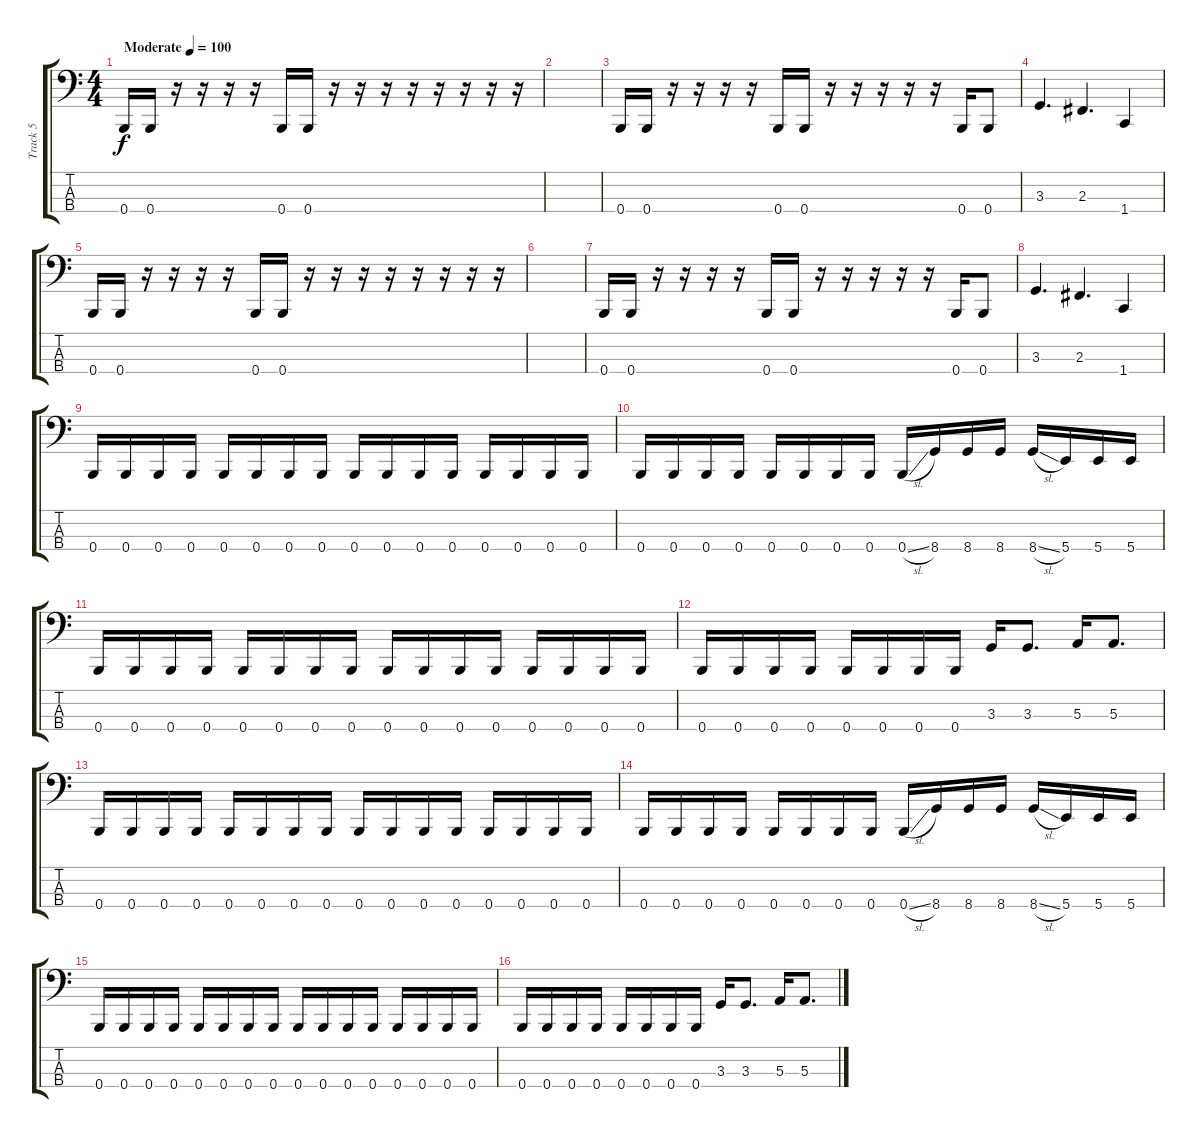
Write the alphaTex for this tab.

\track ("Track 5" "Track 5") {instrument electricbassfinger}
\staff {score tabs}
\tuning (D2 A1 E1 B0) {hide}
\ts (4 4)
\tempo (100 "Moderate")
\clef f4
\ks c
0.4.16{dy f instrument electricbassfinger} 0.4.16 r.16 r.16 r.16 r.16 0.4.16 0.4.16 r.16 r.16 r.16 r.16 r.16 r.16 r.16 r.16 |
|
0.4.16 0.4.16 r.16 r.16 r.16 r.16 0.4.16 0.4.16 r.16 r.16 r.16 r.16 r.16 0.4.16 0.4.8 |
3.3.4{d} 2.3.4{d} 1.4.4 |
0.4.16 0.4.16 r.16 r.16 r.16 r.16 0.4.16 0.4.16 r.16 r.16 r.16 r.16 r.16 r.16 r.16 r.16 |
|
0.4.16 0.4.16 r.16 r.16 r.16 r.16 0.4.16 0.4.16 r.16 r.16 r.16 r.16 r.16 0.4.16 0.4.8 |
3.3.4{d} 2.3.4{d} 1.4.4 |
0.4.16 0.4.16 0.4.16 0.4.16 0.4.16 0.4.16 0.4.16 0.4.16 0.4.16 0.4.16 0.4.16 0.4.16 0.4.16 0.4.16 0.4.16 0.4.16 |
0.4.16 0.4.16 0.4.16 0.4.16 0.4.16 0.4.16 0.4.16 0.4.16 0.4{sl}.16 8.4.16 8.4.16 8.4.16 8.4{sl}.16 5.4.16 5.4.16 5.4.16 |
0.4.16 0.4.16 0.4.16 0.4.16 0.4.16 0.4.16 0.4.16 0.4.16 0.4.16 0.4.16 0.4.16 0.4.16 0.4.16 0.4.16 0.4.16 0.4.16 |
0.4.16 0.4.16 0.4.16 0.4.16 0.4.16 0.4.16 0.4.16 0.4.16 3.3.16 3.3.8{d} 5.3.16 5.3.8{d} |
0.4.16 0.4.16 0.4.16 0.4.16 0.4.16 0.4.16 0.4.16 0.4.16 0.4.16 0.4.16 0.4.16 0.4.16 0.4.16 0.4.16 0.4.16 0.4.16 |
0.4.16 0.4.16 0.4.16 0.4.16 0.4.16 0.4.16 0.4.16 0.4.16 0.4{sl}.16 8.4.16 8.4.16 8.4.16 8.4{sl}.16 5.4.16 5.4.16 5.4.16 |
0.4.16 0.4.16 0.4.16 0.4.16 0.4.16 0.4.16 0.4.16 0.4.16 0.4.16 0.4.16 0.4.16 0.4.16 0.4.16 0.4.16 0.4.16 0.4.16 |
0.4.16 0.4.16 0.4.16 0.4.16 0.4.16 0.4.16 0.4.16 0.4.16 3.3.16 3.3.8{d} 5.3.16 5.3.8{d}
